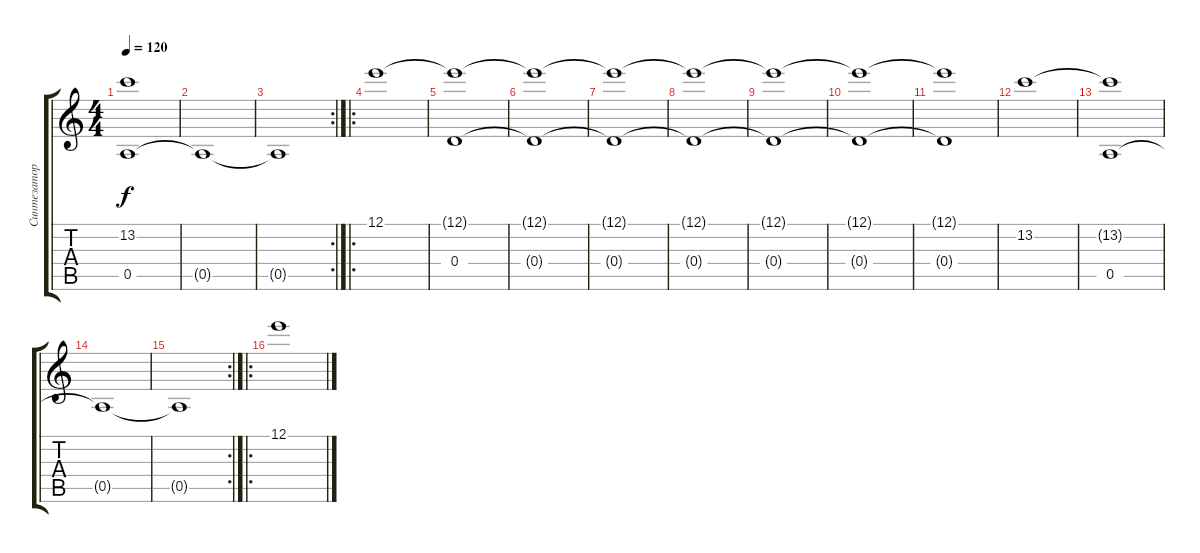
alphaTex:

\track ("Синтезатор - стринги 2" "Синтезатор") {instrument stringensemble1}
\staff {score tabs}
\tuning (E5 B4 G4 D4 A3 E3) {hide}
\ts (4 4)
\tempo 120
\clef g2
\ks c
(13.2{t} 0.5).1{dy f} |
0.5{t}.1 |
\rc 2
0.5{t}.1 |
\ro
12.1.1 |
(12.1{t} 0.4).1 |
(12.1{t} 0.4{t}).1 |
(12.1{t} 0.4{t}).1 |
(12.1{t} 0.4{t}).1 |
(12.1{t} 0.4{t}).1 |
(12.1{t} 0.4{t}).1 |
(12.1{t} 0.4{t}).1 |
13.2.1 |
(13.2{t} 0.5).1 |
0.5{t}.1 |
\rc 2
0.5{t}.1 |
\ro
12.1.1
